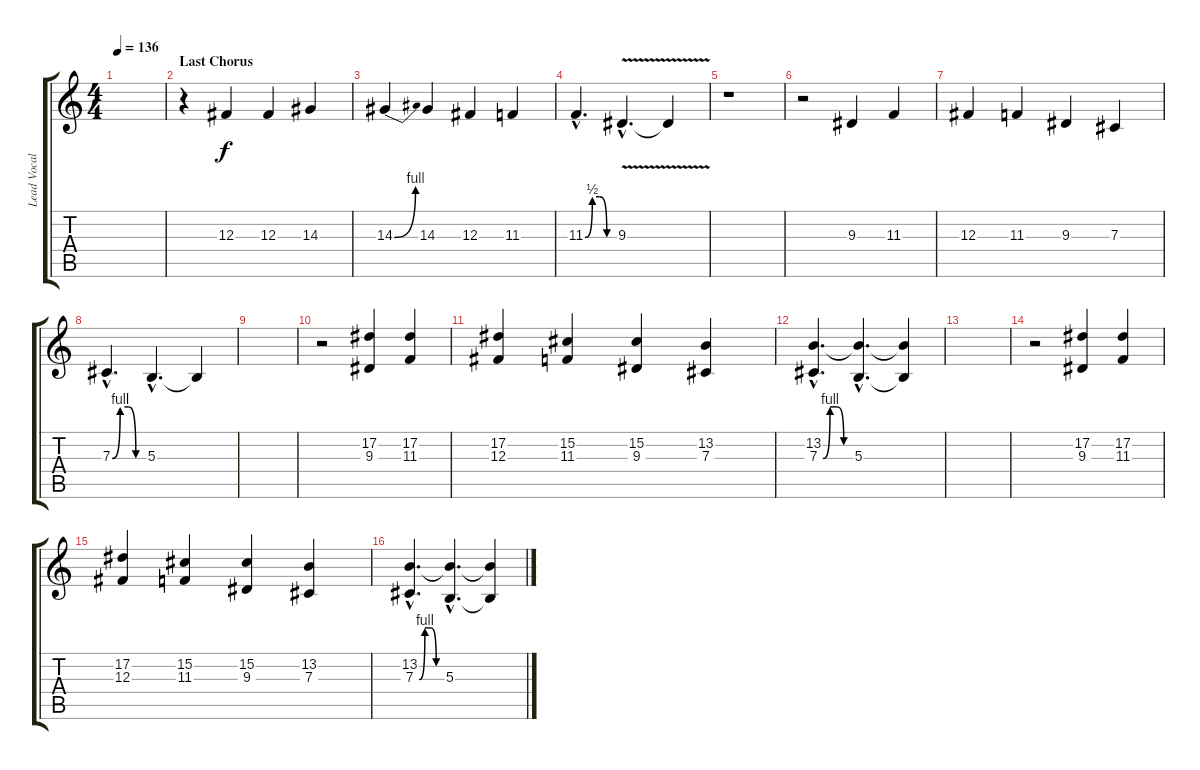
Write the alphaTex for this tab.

\track ("Lead Vocals" "Lead Vocal") {instrument lead2sawtooth}
\staff {score tabs}
\tuning (Eb4 Bb3 Gb3 Db3 Ab2 Eb2) {hide}
\ts (4 4)
\tempo 136
\clef g2
\ks c
|
\section ("" "Last Chorus")
r.4 12.3.4 12.3.4 14.3.4 |
14.3{be (bend 0 0 60 4)}.4 14.3.4 12.3.4 11.3.4 |
11.3{be (custom 0 0 15 2 30 2 45 0 60 0) hac}.4{d} 9.3{v hac}.4{d} 9.3{t}.4 |
r.1 |
r.2 9.3.4 11.3.4 |
12.3.4 11.3.4 9.3.4 7.3.4 |
7.3{be (custom 0 0 15 4 30 4 45 0 60 0) hac}.4{d} 5.3{hac}.4{d} 5.3{t}.4 |
|
r.2 (17.2 9.3).4 (17.2 11.3).4 |
(17.2 12.3).4 (15.2 11.3).4 (15.2 9.3).4 (13.2 7.3).4 |
(13.2{hac} 7.3{be (custom 0 0 15 4 30 4 45 0 60 0) hac}).4{d} (13.2{hac t} 5.3{hac}).4{d} (13.2{t} 5.3{t}).4 |
|
r.2 (17.2 9.3).4 (17.2 11.3).4 |
(17.2 12.3).4 (15.2 11.3).4 (15.2 9.3).4 (13.2 7.3).4 |
(13.2{hac} 7.3{be (custom 0 0 15 4 30 4 45 0 60 0) hac}).4{d} (13.2{hac t} 5.3{hac}).4{d} (13.2{t} 5.3{t}).4
